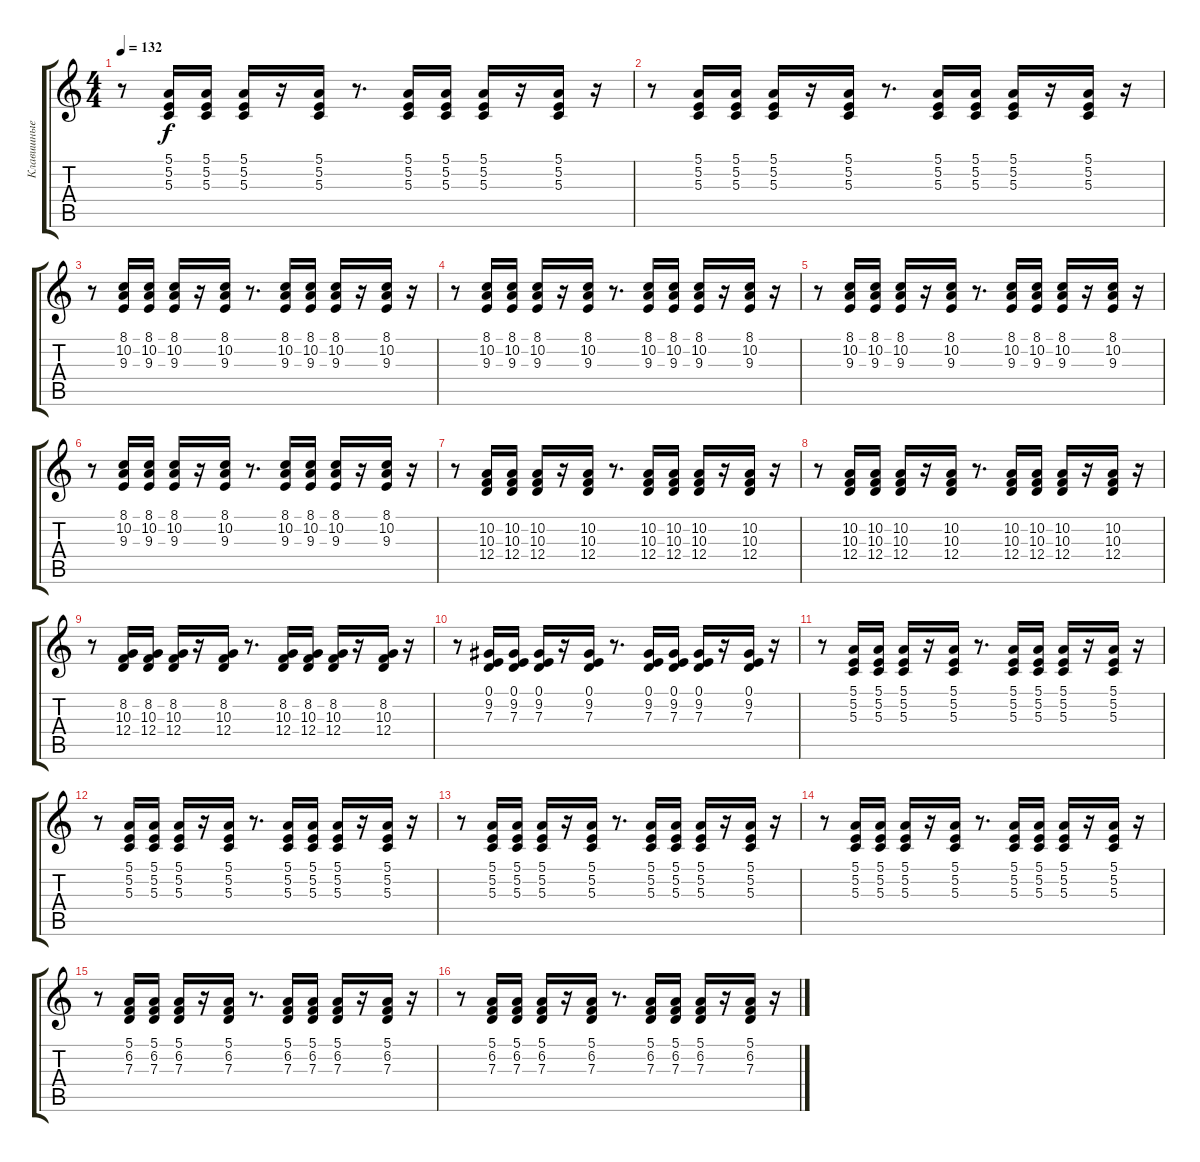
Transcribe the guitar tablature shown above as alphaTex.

\track ("Клавишные" "Клавишные") {instrument pad3polysynth}
\staff {score tabs}
\tuning (E4 B3 G3 D3 A2 E2) {hide}
\ts (4 4)
\tempo 132
\clef g2
\ks c
r.8{dy f} (5.1 5.2 5.3).16 (5.1 5.2 5.3).16 (5.1 5.2 5.3).16 r.16 (5.1 5.2 5.3).16 r.8{d} (5.1 5.2 5.3).16 (5.1 5.2 5.3).16 (5.1 5.2 5.3).16 r.16 (5.1 5.2 5.3).16 r.16 |
r.8 (5.1 5.2 5.3).16 (5.1 5.2 5.3).16 (5.1 5.2 5.3).16 r.16 (5.1 5.2 5.3).16 r.8{d} (5.1 5.2 5.3).16 (5.1 5.2 5.3).16 (5.1 5.2 5.3).16 r.16 (5.1 5.2 5.3).16 r.16 |
r.8 (8.1 10.2 9.3).16 (8.1 10.2 9.3).16 (8.1 10.2 9.3).16 r.16 (8.1 10.2 9.3).16 r.8{d} (8.1 10.2 9.3).16 (8.1 10.2 9.3).16 (8.1 10.2 9.3).16 r.16 (8.1 10.2 9.3).16 r.16 |
r.8 (8.1 10.2 9.3).16 (8.1 10.2 9.3).16 (8.1 10.2 9.3).16 r.16 (8.1 10.2 9.3).16 r.8{d} (8.1 10.2 9.3).16 (8.1 10.2 9.3).16 (8.1 10.2 9.3).16 r.16 (8.1 10.2 9.3).16 r.16 |
r.8 (8.1 10.2 9.3).16 (8.1 10.2 9.3).16 (8.1 10.2 9.3).16 r.16 (8.1 10.2 9.3).16 r.8{d} (8.1 10.2 9.3).16 (8.1 10.2 9.3).16 (8.1 10.2 9.3).16 r.16 (8.1 10.2 9.3).16 r.16 |
r.8 (8.1 10.2 9.3).16 (8.1 10.2 9.3).16 (8.1 10.2 9.3).16 r.16 (8.1 10.2 9.3).16 r.8{d} (8.1 10.2 9.3).16 (8.1 10.2 9.3).16 (8.1 10.2 9.3).16 r.16 (8.1 10.2 9.3).16 r.16 |
r.8 (10.2 10.3 12.4).16 (10.2 10.3 12.4).16 (10.2 10.3 12.4).16 r.16 (10.2 10.3 12.4).16 r.8{d} (10.2 10.3 12.4).16 (10.2 10.3 12.4).16 (10.2 10.3 12.4).16 r.16 (10.2 10.3 12.4).16 r.16 |
r.8 (10.2 10.3 12.4).16 (10.2 10.3 12.4).16 (10.2 10.3 12.4).16 r.16 (10.2 10.3 12.4).16 r.8{d} (10.2 10.3 12.4).16 (10.2 10.3 12.4).16 (10.2 10.3 12.4).16 r.16 (10.2 10.3 12.4).16 r.16 |
r.8 (8.2 10.3 12.4).16 (8.2 10.3 12.4).16 (8.2 10.3 12.4).16 r.16 (8.2 10.3 12.4).16 r.8{d} (8.2 10.3 12.4).16 (8.2 10.3 12.4).16 (8.2 10.3 12.4).16 r.16 (8.2 10.3 12.4).16 r.16 |
r.8 (0.1 9.2 7.3).16 (0.1 9.2 7.3).16 (0.1 9.2 7.3).16 r.16 (0.1 9.2 7.3).16 r.8{d} (0.1 9.2 7.3).16 (0.1 9.2 7.3).16 (0.1 9.2 7.3).16 r.16 (0.1 9.2 7.3).16 r.16 |
r.8 (5.1 5.2 5.3).16 (5.1 5.2 5.3).16 (5.1 5.2 5.3).16 r.16 (5.1 5.2 5.3).16 r.8{d} (5.1 5.2 5.3).16 (5.1 5.2 5.3).16 (5.1 5.2 5.3).16 r.16 (5.1 5.2 5.3).16 r.16 |
r.8 (5.1 5.2 5.3).16 (5.1 5.2 5.3).16 (5.1 5.2 5.3).16 r.16 (5.1 5.2 5.3).16 r.8{d} (5.1 5.2 5.3).16 (5.1 5.2 5.3).16 (5.1 5.2 5.3).16 r.16 (5.1 5.2 5.3).16 r.16 |
r.8 (5.1 5.2 5.3).16 (5.1 5.2 5.3).16 (5.1 5.2 5.3).16 r.16 (5.1 5.2 5.3).16 r.8{d} (5.1 5.2 5.3).16 (5.1 5.2 5.3).16 (5.1 5.2 5.3).16 r.16 (5.1 5.2 5.3).16 r.16 |
r.8 (5.1 5.2 5.3).16 (5.1 5.2 5.3).16 (5.1 5.2 5.3).16 r.16 (5.1 5.2 5.3).16 r.8{d} (5.1 5.2 5.3).16 (5.1 5.2 5.3).16 (5.1 5.2 5.3).16 r.16 (5.1 5.2 5.3).16 r.16 |
r.8 (5.1 6.2 7.3).16 (5.1 6.2 7.3).16 (5.1 6.2 7.3).16 r.16 (5.1 6.2 7.3).16 r.8{d} (5.1 6.2 7.3).16 (5.1 6.2 7.3).16 (5.1 6.2 7.3).16 r.16 (5.1 6.2 7.3).16 r.16 |
r.8 (5.1 6.2 7.3).16 (5.1 6.2 7.3).16 (5.1 6.2 7.3).16 r.16 (5.1 6.2 7.3).16 r.8{d} (5.1 6.2 7.3).16 (5.1 6.2 7.3).16 (5.1 6.2 7.3).16 r.16 (5.1 6.2 7.3).16 r.16
